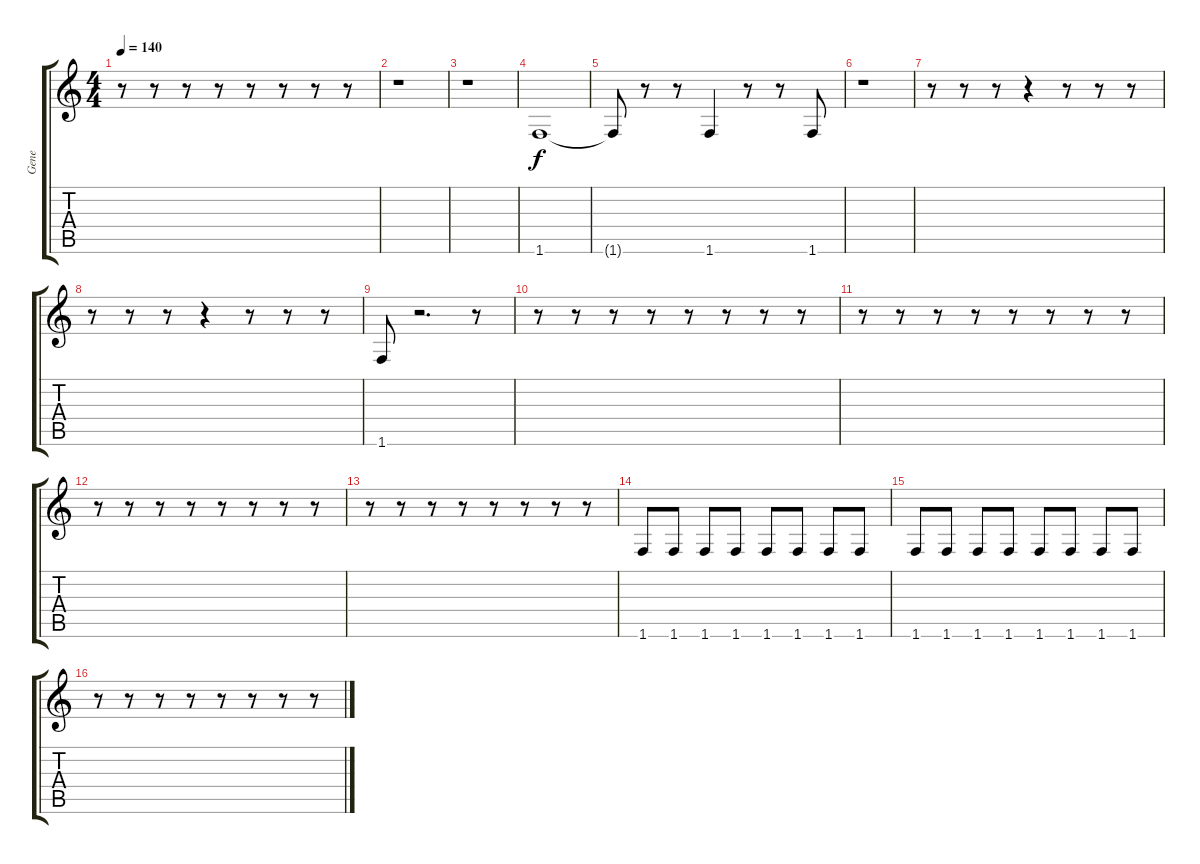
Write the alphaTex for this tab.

\track ("Gene" "Gene") {instrument electricbasspick}
\staff {score tabs}
\tuning (E4 B3 G3 D3 A2 E2) {hide}
\ts (4 4)
\tempo 140
\clef g2
\ks c
r.8{dy f} r.8 r.8 r.8 r.8 r.8 r.8 r.8 |
r.1 |
r.1 |
1.6.1 |
1.6{t}.8 r.8 r.8 1.6.4 r.8 r.8 1.6.8 |
r.1 |
r.8 r.8 r.8 r.4 r.8 r.8 r.8 |
r.8 r.8 r.8 r.4 r.8 r.8 r.8 |
1.6.8 r.2{d} r.8 |
r.8 r.8 r.8 r.8 r.8 r.8 r.8 r.8 |
r.8 r.8 r.8 r.8 r.8 r.8 r.8 r.8 |
r.8 r.8 r.8 r.8 r.8 r.8 r.8 r.8 |
r.8 r.8 r.8 r.8 r.8 r.8 r.8 r.8 |
1.6.8 1.6.8 1.6.8 1.6.8 1.6.8 1.6.8 1.6.8 1.6.8 |
1.6.8 1.6.8 1.6.8 1.6.8 1.6.8 1.6.8 1.6.8 1.6.8 |
r.8 r.8 r.8 r.8 r.8 r.8 r.8 r.8
